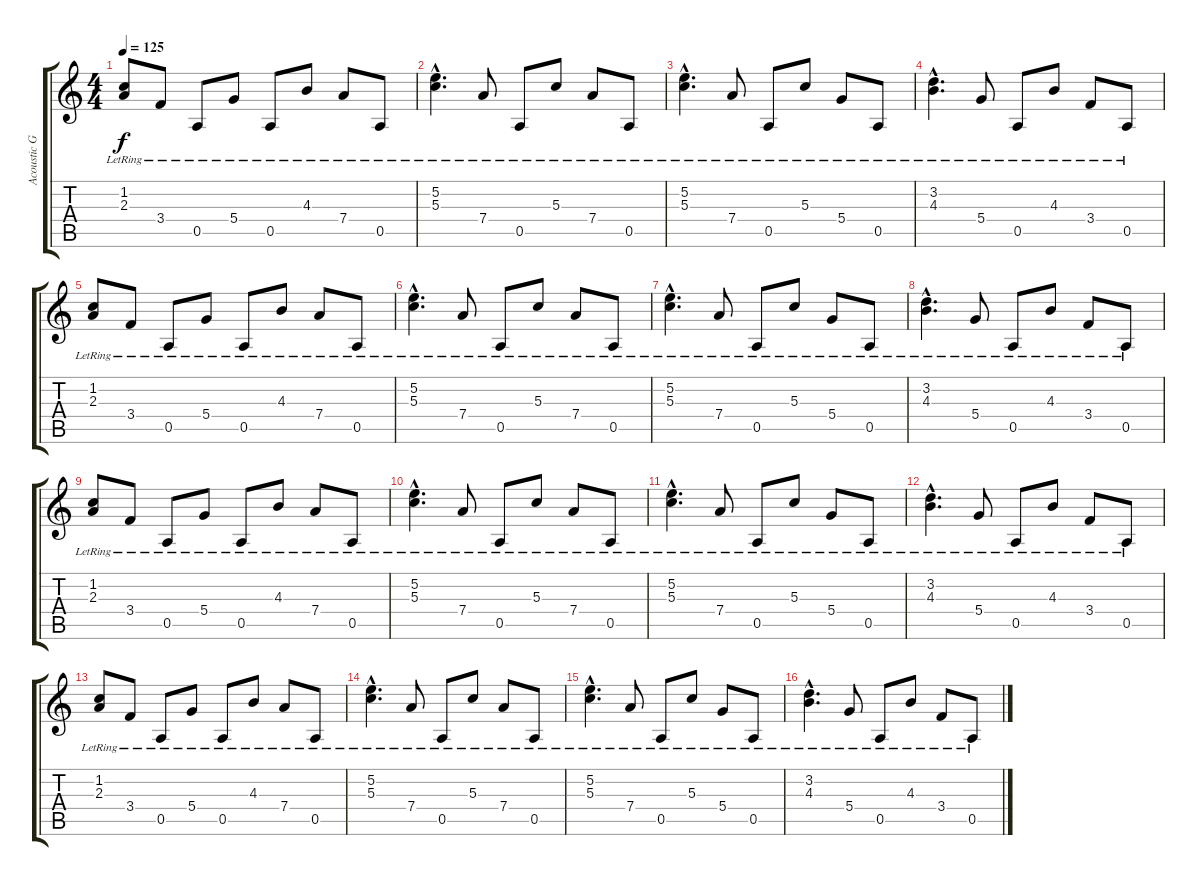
\track ("Acoustic Guitar" "Acoustic G") {instrument acousticguitarsteel}
\staff {score tabs}
\tuning (E4 B3 G3 D3 A2 E2) {hide}
\ts (4 4)
\tempo 125
\clef g2
\ks c
(1.2{lr} 2.3{lr}).8{dy f} 3.4{lr}.8 0.5{lr}.8 5.4{lr}.8 0.5{lr}.8 4.3{lr}.8 7.4{lr}.8 0.5{lr}.8 |
(5.2{hac lr} 5.3{hac lr}).4{d} 7.4{lr}.8 0.5{lr}.8 5.3{lr}.8 7.4{lr}.8 0.5{lr}.8 |
(5.2{hac lr} 5.3{hac lr}).4{d} 7.4{lr}.8 0.5{lr}.8 5.3{lr}.8 5.4{lr}.8 0.5{lr}.8 |
(3.2{hac lr} 4.3{hac lr}).4{d} 5.4{lr}.8 0.5{lr}.8 4.3{lr}.8 3.4{lr}.8 0.5{lr}.8 |
(1.2{lr} 2.3{lr}).8 3.4{lr}.8 0.5{lr}.8 5.4{lr}.8 0.5{lr}.8 4.3{lr}.8 7.4{lr}.8 0.5{lr}.8 |
(5.2{hac lr} 5.3{hac lr}).4{d} 7.4{lr}.8 0.5{lr}.8 5.3{lr}.8 7.4{lr}.8 0.5{lr}.8 |
(5.2{hac lr} 5.3{hac lr}).4{d} 7.4{lr}.8 0.5{lr}.8 5.3{lr}.8 5.4{lr}.8 0.5{lr}.8 |
(3.2{hac lr} 4.3{hac lr}).4{d} 5.4{lr}.8 0.5{lr}.8 4.3{lr}.8 3.4{lr}.8 0.5{lr}.8 |
(1.2{lr} 2.3{lr}).8 3.4{lr}.8 0.5{lr}.8 5.4{lr}.8 0.5{lr}.8 4.3{lr}.8 7.4{lr}.8 0.5{lr}.8 |
(5.2{hac lr} 5.3{hac lr}).4{d} 7.4{lr}.8 0.5{lr}.8 5.3{lr}.8 7.4{lr}.8 0.5{lr}.8 |
(5.2{hac lr} 5.3{hac lr}).4{d} 7.4{lr}.8 0.5{lr}.8 5.3{lr}.8 5.4{lr}.8 0.5{lr}.8 |
(3.2{hac lr} 4.3{hac lr}).4{d} 5.4{lr}.8 0.5{lr}.8 4.3{lr}.8 3.4{lr}.8 0.5{lr}.8 |
(1.2{lr} 2.3{lr}).8 3.4{lr}.8 0.5{lr}.8 5.4{lr}.8 0.5{lr}.8 4.3{lr}.8 7.4{lr}.8 0.5{lr}.8 |
(5.2{hac lr} 5.3{hac lr}).4{d} 7.4{lr}.8 0.5{lr}.8 5.3{lr}.8 7.4{lr}.8 0.5{lr}.8 |
(5.2{hac lr} 5.3{hac lr}).4{d} 7.4{lr}.8 0.5{lr}.8 5.3{lr}.8 5.4{lr}.8 0.5{lr}.8 |
(3.2{hac lr} 4.3{hac lr}).4{d} 5.4{lr}.8 0.5{lr}.8 4.3{lr}.8 3.4{lr}.8 0.5{lr}.8
